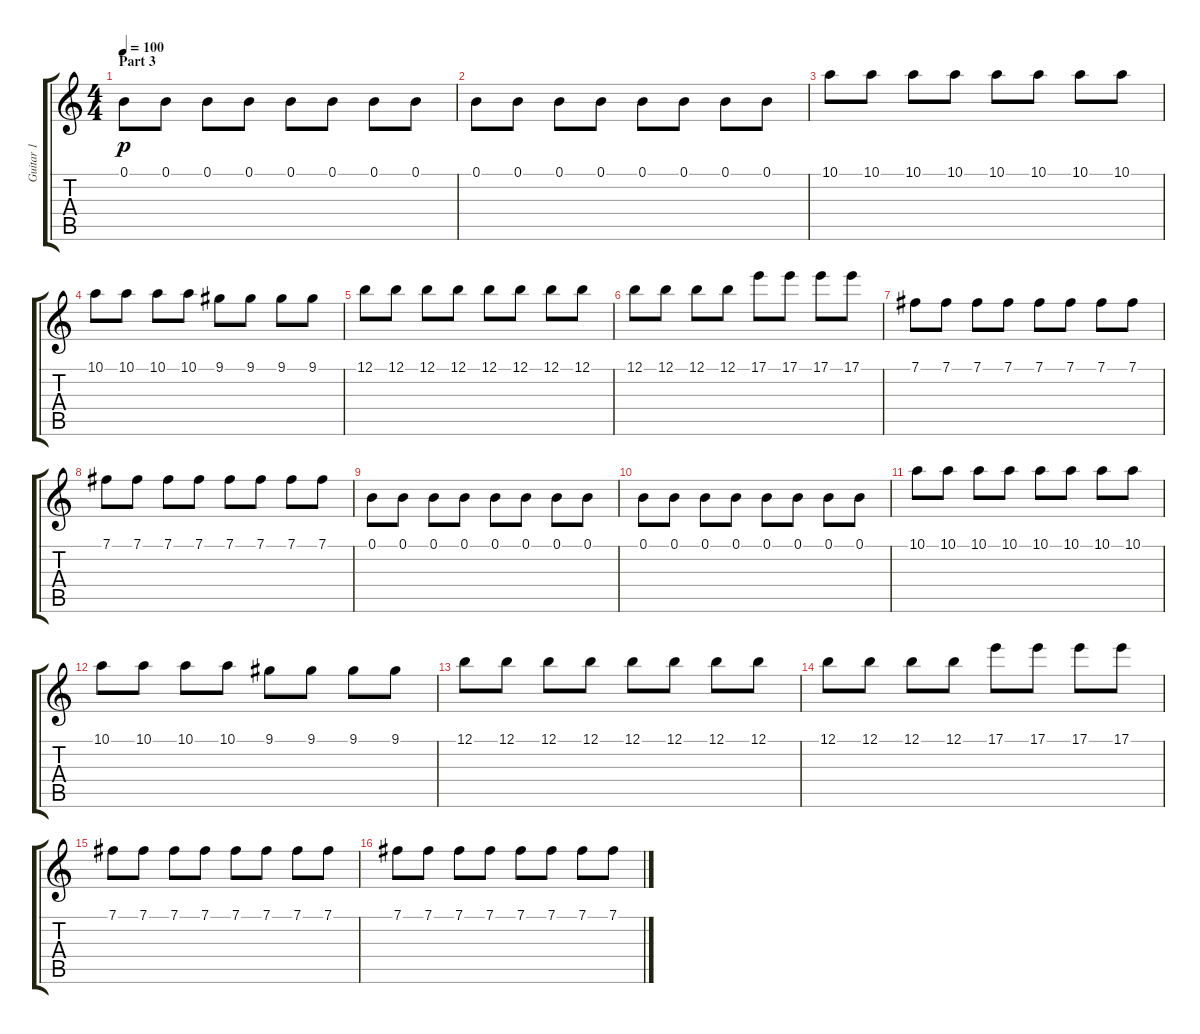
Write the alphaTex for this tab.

\track ("Guitar 1" "Guitar 1") {instrument distortionguitar}
\staff {score tabs}
\tuning (B3 Gb3 D3 A2 E2 B1) {hide}
\ts (4 4)
\section ("" "Part 3")
\tempo 100
\clef g2
\ks c
0.1.8{dy p volume 9 balance 7 instrument distortionguitar} 0.1.8 0.1.8 0.1.8 0.1.8 0.1.8 0.1.8 0.1.8 |
0.1.8 0.1.8 0.1.8 0.1.8 0.1.8 0.1.8 0.1.8 0.1.8 |
10.1.8 10.1.8 10.1.8 10.1.8 10.1.8 10.1.8 10.1.8 10.1.8 |
10.1.8 10.1.8 10.1.8 10.1.8 9.1.8 9.1.8 9.1.8 9.1.8 |
12.1.8 12.1.8 12.1.8 12.1.8 12.1.8 12.1.8 12.1.8 12.1.8 |
12.1.8 12.1.8 12.1.8 12.1.8 17.1.8 17.1.8 17.1.8 17.1.8 |
7.1.8 7.1.8 7.1.8 7.1.8 7.1.8 7.1.8 7.1.8 7.1.8 |
7.1.8 7.1.8 7.1.8 7.1.8 7.1.8 7.1.8 7.1.8 7.1.8 |
0.1.8 0.1.8 0.1.8 0.1.8 0.1.8 0.1.8 0.1.8 0.1.8 |
0.1.8 0.1.8 0.1.8 0.1.8 0.1.8 0.1.8 0.1.8 0.1.8 |
10.1.8 10.1.8 10.1.8 10.1.8 10.1.8 10.1.8 10.1.8 10.1.8 |
10.1.8 10.1.8 10.1.8 10.1.8 9.1.8 9.1.8 9.1.8 9.1.8 |
12.1.8 12.1.8 12.1.8 12.1.8 12.1.8 12.1.8 12.1.8 12.1.8 |
12.1.8 12.1.8 12.1.8 12.1.8 17.1.8 17.1.8 17.1.8 17.1.8 |
7.1.8 7.1.8 7.1.8 7.1.8 7.1.8 7.1.8 7.1.8 7.1.8 |
7.1.8 7.1.8 7.1.8 7.1.8 7.1.8 7.1.8 7.1.8 7.1.8
